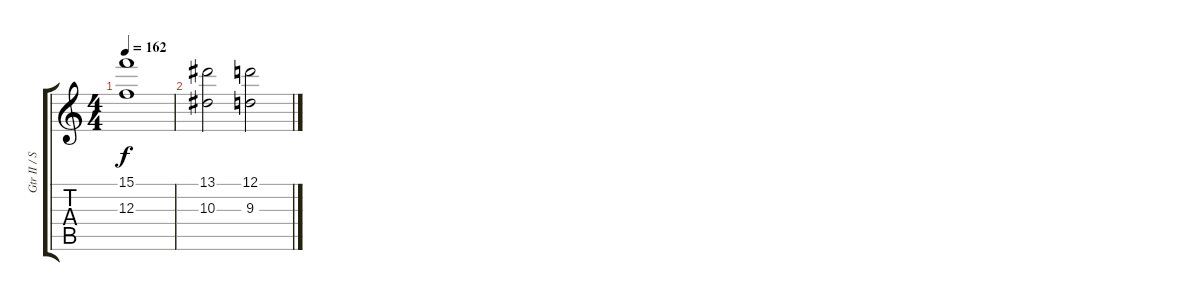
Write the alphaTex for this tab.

\track ("Gtr II / Strings" "Gtr II / S") {instrument distortionguitar}
\staff {score tabs}
\tuning (D4 A3 F3 C3 G2 C2) {hide}
\ts (4 4)
\tempo 162
\clef g2
\ks c
(15.1 12.3).1{dy f} |
(13.1 10.3).2 (12.1 9.3).2
